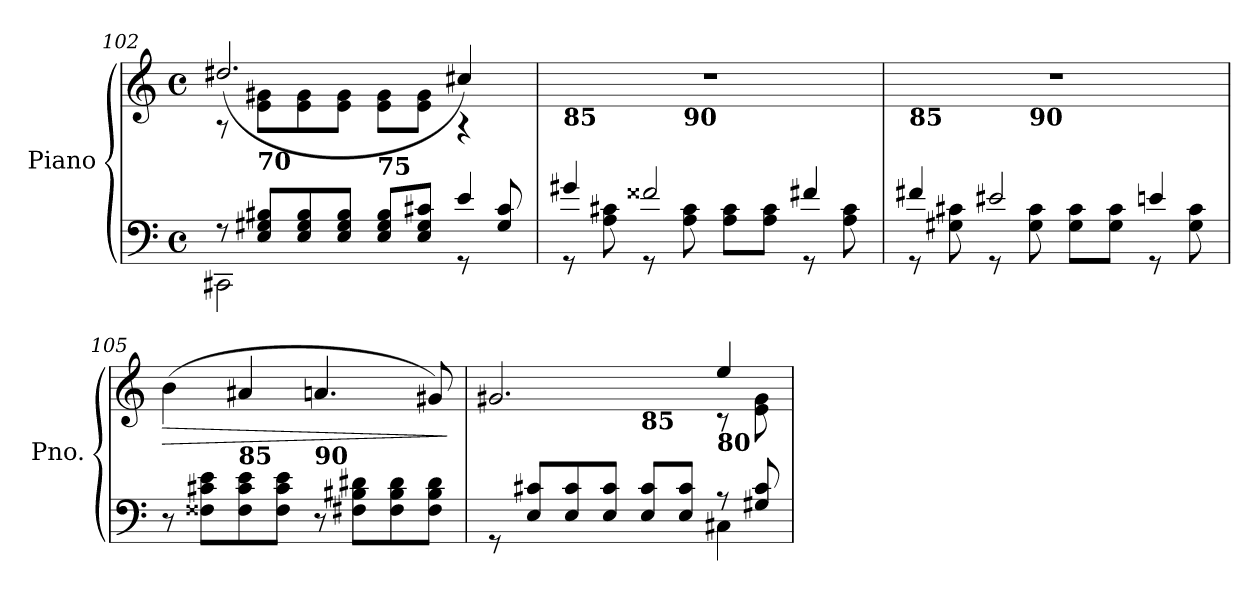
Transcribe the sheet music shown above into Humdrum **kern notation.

**kern	**kern	**dynam
*part1	*part1	*part1
*staff2	*staff1	*staff1/2
*I"Piano	*	*
*I'Pno.	*	*
*clefF4	*clefG2	*
*k[]	*k[]	*
*M4/4	*M4/4	*
*met(c)	*met(c)	*
=102	=102	=102
*^	*^	*
8r	2CC#X\	8rA	(>2.dd#X/	.
!	!	!LO:TX:b:B:t=70	!	!
8E/ 8G#X/ 8B#X/L	.	8e\ 8g#X\L	.	.
8E/ 8G#/ 8B#/	.	8e\ 8g#\	.	.
8E/ 8G#/ 8B#/J	.	8e\ 8g#\J	.	.
!	!	!LO:TX:b:B:t=75	!	!
8E/ 8G#/ 8B#/L	4ryy	8e\ 8g#\L	.	.
8E/ 8G#/ 8c#X/J	.	8e\ 8g#\J	.	.
8rGG	4e/	4rA	4cc#X/)	.
8G#/ 8c#/	.	.	.	.
=103	=103	=103	=103	=103
!	!	!LO:TX:b:B:t=85	!	!
8rGG	4g#X/	1r	4.ryy	.
8A\ 8c#X\	.	.	.	.
8rGG	2f##X/	.	.	.
!	!	!	!LO:TX:b:B:t=90	!
8A\ 8c#\	.	.	2ryy	.
8A\ 8c#\L	.	.	.	.
8A\ 8c#\J	.	.	.	.
8rGG	4f#X/	.	.	.
8A\ 8c#\	.	.	8ryy	.
=104	=104	=104	=104	=104
!	!	!LO:TX:b:B:t=85	!	!
8rGG	4f#X/	1r	4.ryy	.
8G#X\ 8c#X\	.	.	.	.
8rGG	2e#X/	.	.	.
!	!	!	!LO:TX:b:B:t=90	!
8G#\ 8c#\	.	.	2ryy	.
8G#\ 8c#\L	.	.	.	.
8G#\ 8c#\J	.	.	.	.
8rGG	4en/	.	.	.
8G#\ 8c#\	.	.	8ryy	.
*v	*v	*	*	*
!!LO:LB:g=z
=105	=105	=105	=105
!	!LO:TX:b:B:t=80	!	!
!	!	!	!LO:HP:b
*	*v	*v	*
8r	(>4b\	>
8F##X\ 8c#X\ 8e\L	.	.
!	!LO:TX:b:B:t=85	!
8F##\ 8c#\ 8e\	4a#X/	.
8F##\ 8c#\ 8e\J	.	.
!	!LO:TX:b:B:t=90	!
8r	4.an/	.
8F#X\ 8B#X\ 8d#X\L	.	.
8F#\ 8B#\ 8d#\	.	.
8F#\ 8B#\ 8d#\J	8g#X/)	.
.	.	]
=106	=106	=106
*^	*^	*
*	*	*	*^	*
8rGG	2.ryy	2.g#X/	2.raayy	2ryy	.
8E/ 8c#X/L	.	.	.	.	.
8E/ 8c#/	.	.	.	.	.
8E/ 8c#/J	.	.	.	.	.
!	!	!	!	!LO:TX:b:B:t=85	!
8E/ 8c#/L	.	.	.	2ryy	.
8E/ 8c#/J	.	.	.	.	.
!	!	!LO:TX:b:B:t=80	!	!	!
8r	4C#X\	8rc	4ee/	.	.
8G#X/ 8c#/	.	8e\ 8g#\	.	.	.
*v	*v	*	*	*	*
*	*v	*v	*v	*
=	=	=
*-	*-	*-
